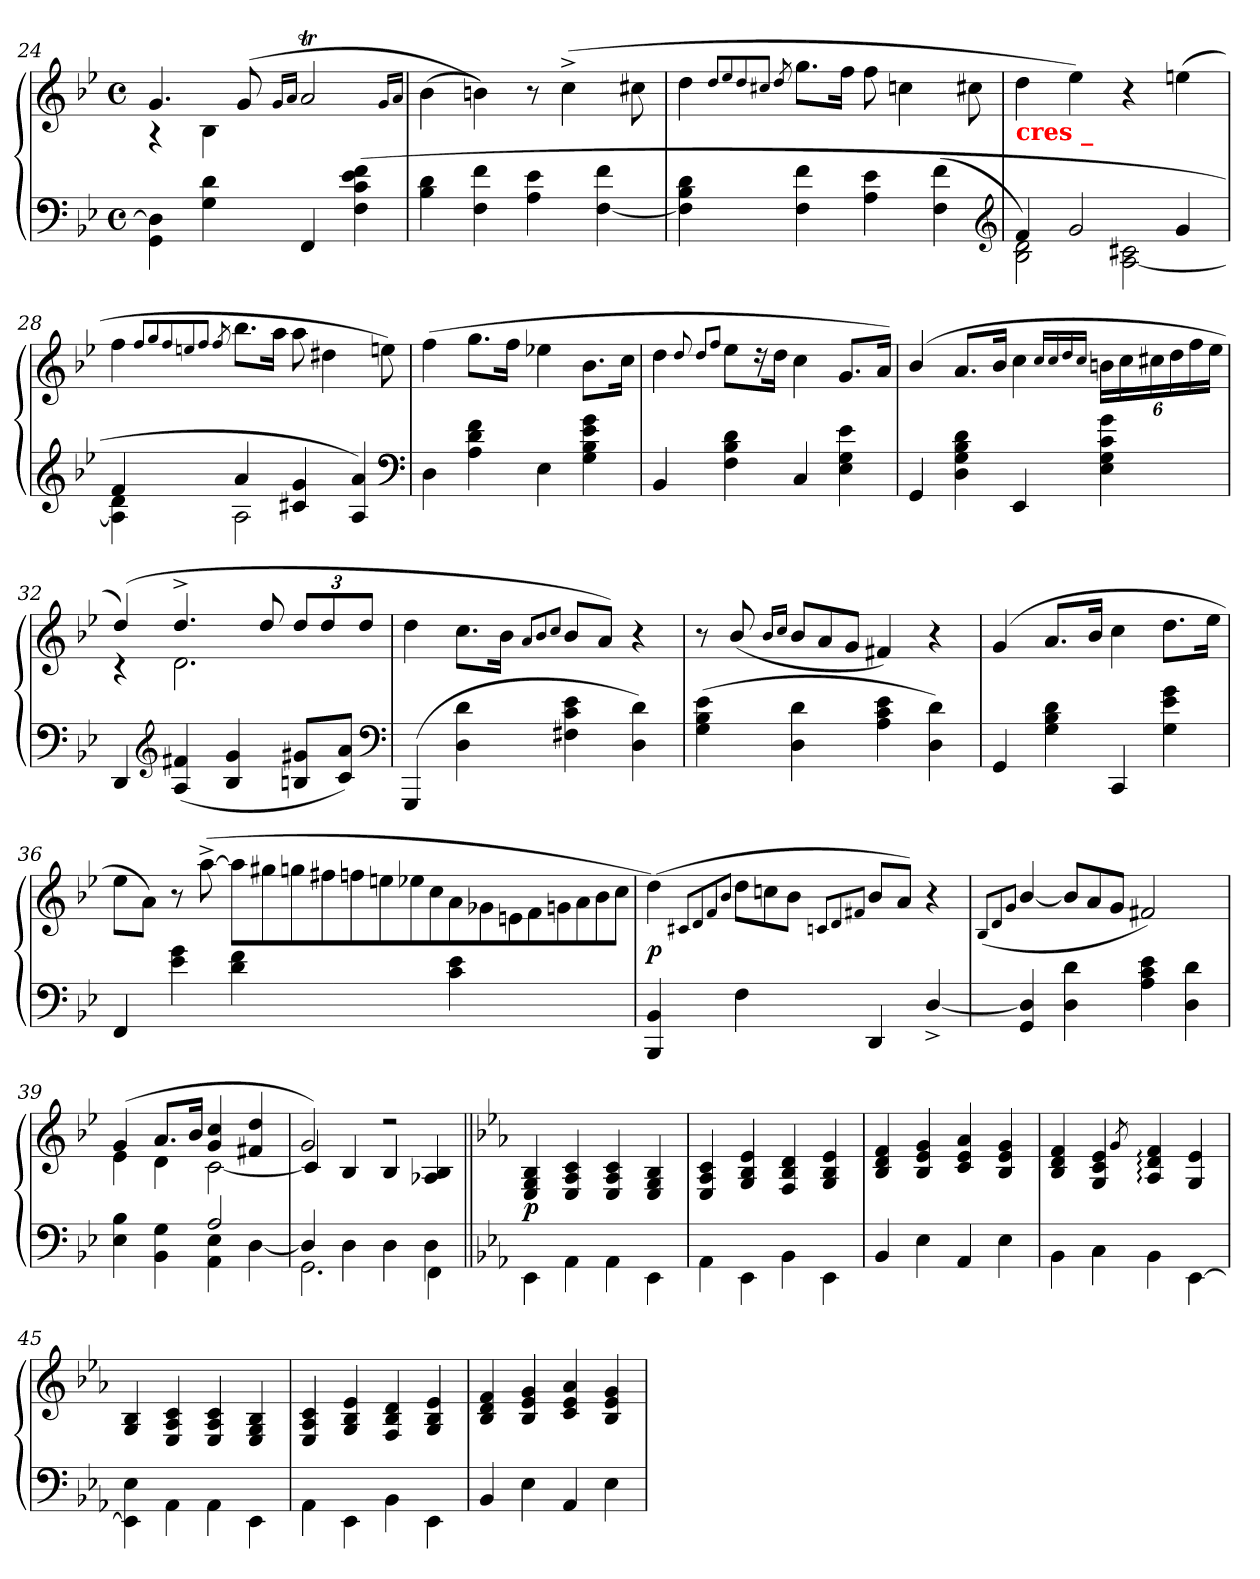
**kern	**kern	**dynam
*part1	*part1	*part1
*staff2	*staff1	*staff1/2
*clefF4	*clefG2	*
*k[b-e-]	*k[b-e-]	*
*g:	*g:	*
*M4/4	*M4/4	*
*met(c)	*met(c)	*
=24	=24	=24
*	*^	*
4D]\ 4GG\	4.g	4rA	.
4d 4G	.	4B-	.
.	(>8g	.	.
.	16qg/LL	.	.
.	16qa/JJ	.	.
4FF	2at	2ryy	.
(>4f 4e- 4c 4F	.	.	.
*	*v	*v	*
.	16qgTTT/LL	.
.	16qa/JJ	.
=25	=25	=25
4d 4B-	(>4b-	.
4f\ 4F\	4b))	.
4e-\ 4A\	8r	.
.	(>4cc^<	.
4f\ [4F\	.	.
.	8cc#X	.
=26	=26	=26
4d\ 4B-\ 4F]\	4dd	.
.	8qdd/L	.
.	8qee-/	.
.	8qdd/	.
.	8qcc#X/J	.
.	8qdd/	.
4f\ 4F\	8.ggL	.
.	16ffJk	.
4e-\ 4A\	8ff	.
.	4ccn	.
(>4f\ 4F\	.	.
.	8cc#X	.
*clefG2	*	*
=27	=27	=27
*^	*	*
!	!	!LO:TX:b:B:color=red:t=cres _	!
4f)	2d 2B-	4dd	.
2g	.	4ee-)	.
.	2c#X [2A	4r	.
4g	.	(4een	.
=28	=28	=28	=28
4f	4d 4A]	4ff	.
.	.	8qff/L	.
.	.	8qgg/	.
.	.	8qff/	.
.	.	8qeen/	.
.	.	8qff/J	.
.	.	8qff/	.
4a	2A	8.bb-L	.
.	.	16aaJk	.
4g 4c#X	.	8aa	.
.	.	4dd#X	.
4a 4A)	4ryy	.	.
.	.	8een)	.
*v	*v	*	*
*clefF4	*	*
=29	=29	=29
4D	(>4ff	.
4f 4d 4A	8.ggL	.
.	16ffJk	.
4E-	4ee-X	.
4g 4e- 4B- 4G	8.b-L	.
.	16ccJk	.
=30	=30	=30
4BB-	4dd	.
.	8qqdd/	.
.	8qdd/L	.
.	8qff/J	.
4d 4B- 4F	8ee-L	.
.	16r	.
.	16ddJk	.
4C	4cc	.
4e- 4G 4E-	8.gL	.
.	16aJk)	.
=31	=31	=31
4GG	(>4b-/	.
4d 4B- 4G 4D	8.a\L	.
.	16b-/Jk	.
4EE-	4cc	.
.	16qcc/LL	.
.	16qcc/	.
.	16qdd/	.
.	16qcc/JJ	.
*	*Xbrackettup	*
4g 4c 4G 4E-	24bnLL	.
.	24cc	.
.	24cc#X	.
.	24dd	.
.	24ff	.
.	24ee-JJ	.
=32	=32	=32
*	*^	*
4DD	(>4dd/)	4rc	.
*clefG2	*	*	*
(<4f#X 4A	4.dd^</	2.d	.
4g 4B-	.	.	.
.	8dd/	.	.
8g#X 8BnL	12dd/L	.	.
.	12dd	.	.
8a 8cJ)	.	.	.
.	12ddJ	.	.
*	*v	*v	*
*clefF4	*	*
=33	=33	=33
(>4GGG	4dd	.
4d 4D	8.ccL	.
.	16b-Jk	.
.	8qa/L	.
.	8qb-/	.
.	8qcc/J	.
4e- 4c 4F#X	8b-L	.
.	8aJ)	.
4d 4D)	4r	.
=34	=34	=34
(>4e- 4B- 4G	8r	.
.	(<8b-/	.
.	16qb-/LL	.
.	16qcc/JJ	.
*	*Xtuplet	*
4d 4D	12b-L	.
.	12a	.
.	12gJ	.
4e- 4c 4A	4f#X)	.
4d 4D)	4r	.
=35	=35	=35
4GG	(>4g	.
4d 4B- 4G	8.aL	.
.	16b-Jk	.
4CC	4cc	.
4g 4e- 4G	8.ddL	.
.	16ee-Jk	.
=36	=36	=36
4FF	8ee-L	.
.	8aJ)	.
4g 4e-	8r	.
.	(>[8aa^<	.
!	!LO:N:vis=8	!
4f 4d	32aa!\L]	.
!	!LO:N:vis=8	!
.	32gg#X!	.
!	!LO:N:vis=8	!
.	32ggn!	.
!	!LO:N:vis=8	!
.	32ff#X!	.
!	!LO:N:vis=8	!
.	32ffn!	.
!	!LO:N:vis=8	!
.	32een!	.
!	!LO:N:vis=8	!
.	32ee-X!	.
!	!LO:N:vis=8	!
.	32cc!	.
!	!LO:N:vis=8	!
4e- 4c	32a!	.
!	!LO:N:vis=8	!
.	32g-X!	.
!	!LO:N:vis=8	!
.	32en!	.
!	!LO:N:vis=8	!
.	32f!	.
!	!LO:N:vis=8	!
.	32gn!	.
!	!LO:N:vis=8	!
.	32a!	.
!	!LO:N:vis=8	!
.	32b-!	.
!	!LO:N:vis=8	!
.	32cc!J	.
=37	=37	=37
4BB- 4BBB-	(>4dd)	p
.	8qc#X/L	.
.	8qd/	.
.	8qf/	.
.	8qb-/J	.
4F	12ddL	.
.	12ccn	.
.	12b-J	.
.	8qcn/L	.
.	8qd/	.
.	8qf#X/J	.
4DD	8b-L	.
.	8aJ)	.
[4D^>/	4r	.
=38	=38	=38
.	(<8qB-/L	.
.	8qd/	.
.	8qg/J	.
4D]/ 4GG/	[4b-/	.
4d 4D	12b-L]	.
.	12a	.
.	12gJ	.
4e- 4c 4A	2f#X)	.
4d 4D	.	.
=39	=39	=39
*^	*^	*
2ryy	4B- 4E-	(4g	4e-	.
.	4G 4BB-	8.aL	4d	.
.	.	16b-Jk	.	.
2A	4E- 4AA	4cc/ 4g/	[2c	.
.	[4D	4dd/ 4f#X/	.	.
=40	=40	=40	=40	=40
4D]	2.GG	2g)	4c/]	.
4D\	.	.	4B-/	.
4D\	.	2r	4B-/	.
4D\	4FF	.	4B-/ 4A-X/	.
*v	*v	*	*	*
*	*v	*v	*
=||	=||	=||
*k[b-e-a-]	*k[b-e-a-]	*
4EE-\	4B-/ 4G/ 4E-/	p
4AA-\	4c/ 4A-/ 4E-/	.
4AA-\	4c/ 4A-/ 4E-/	.
4EE-\	4B-/ 4G/ 4E-/	.
=42	=42	=42
4AA-\	4c/ 4A-/ 4E-/	.
4EE-\	4e-/ 4B-/ 4G/	.
4BB-\	4d/ 4B-/ 4F/	.
4EE-\	4e-/ 4B-/ 4G/	.
=43	=43	=43
4BB-/	4f 4d 4B-	.
4E-\	4g 4e- 4B-	.
4AA-/	4a- 4e- 4c	.
4E-\	4g 4e- 4B-	.
=44	=44	=44
4BB-\	4f 4d 4B-	.
4C\	4e-/ 4c/ 4G/	.
.	8qg/	.
4BB-\	4f:/ 4d:/ 4A-:/	.
[4EE-\	4e-/ 4G/	.
=45	=45	=45
4E-\ 4EE-]\	4B-/ 4G/	.
4AA-\	4c/ 4A-/ 4E-/	.
4AA-\	4c/ 4A-/ 4E-/	.
4EE-\	4B-/ 4G/ 4E-/	.
=46	=46	=46
4AA-\	4c/ 4A-/ 4E-/	.
4EE-\	4e-/ 4B-/ 4G/	.
4BB-\	4d/ 4B-/ 4F/	.
4EE-\	4e-/ 4B-/ 4G/	.
=47	=47	=47
4BB-/	4f 4d 4B-	.
4E-\	4g 4e- 4B-	.
4AA-/	4a- 4e- 4c	.
4E-\	4g 4e- 4B-	.
=	=	=
*-	*-	*-
